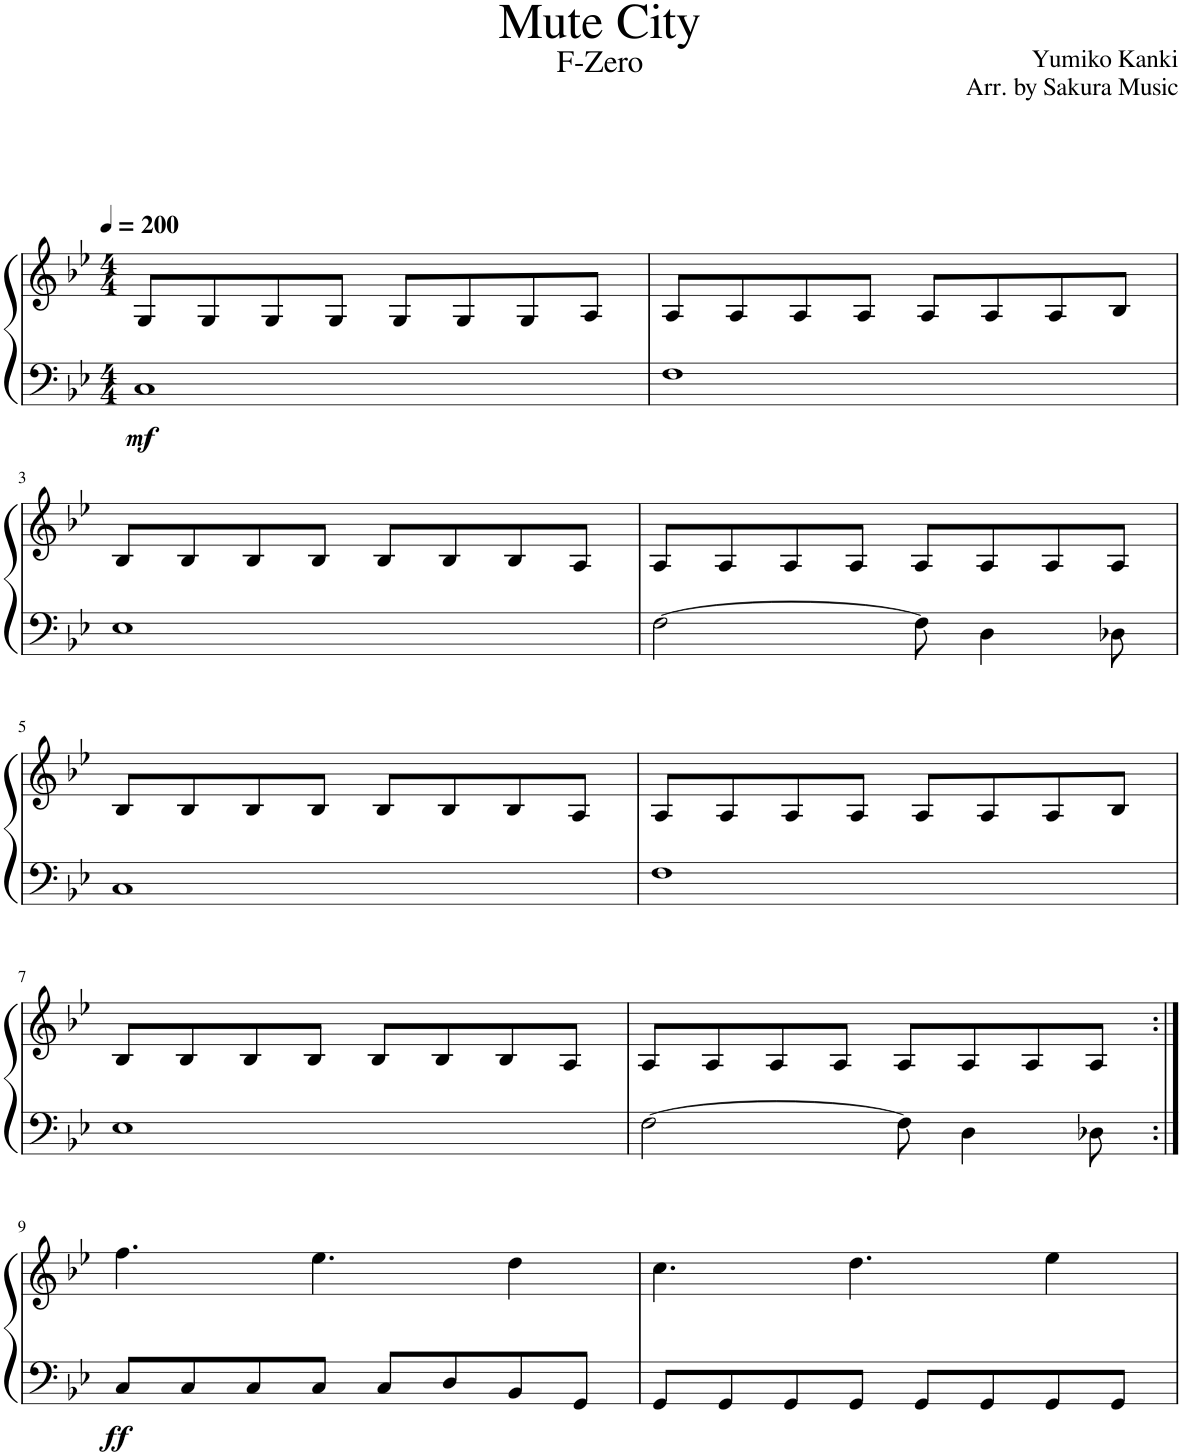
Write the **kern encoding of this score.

**kern	**kern	**dynam
*part1	*part1	*part1
*staff2	*staff1	*staff1/2
*I"Piano	*	*
*I'Pno.	*	*
*clefF4	*clefG2	*
*k[b-e-]	*k[b-e-]	*
*M4/4	*M4/4	*
*MM200	*MM200	*
=1	=1	=1
!	!	!LO:DY:b=2
1C	8G/L	mf
.	8G/	.
.	8G/	.
.	8G/J	.
.	8G/L	.
.	8G/	.
.	8G/	.
.	8A/J	.
=2	=2	=2
1F	8A/L	.
.	8A/	.
.	8A/	.
.	8A/J	.
.	8A/L	.
.	8A/	.
.	8A/	.
.	8B-/J	.
!!LO:LB:g=z
=3	=3	=3
1E-	8B-/L	.
.	8B-/	.
.	8B-/	.
.	8B-/J	.
.	8B-/L	.
.	8B-/	.
.	8B-/	.
.	8A/J	.
=4	=4	=4
[2F\	8A/L	.
.	8A/	.
.	8A/	.
.	8A/J	.
8F\]	8A/L	.
4D\	8A/	.
.	8A/	.
8D-X\	8A/J	.
!!LO:LB:g=z
=5	=5	=5
1C	8B-/L	.
.	8B-/	.
.	8B-/	.
.	8B-/J	.
.	8B-/L	.
.	8B-/	.
.	8B-/	.
.	8A/J	.
=6	=6	=6
1F	8A/L	.
.	8A/	.
.	8A/	.
.	8A/J	.
.	8A/L	.
.	8A/	.
.	8A/	.
.	8B-/J	.
!!LO:LB:g=z
=7	=7	=7
1E-	8B-/L	.
.	8B-/	.
.	8B-/	.
.	8B-/J	.
.	8B-/L	.
.	8B-/	.
.	8B-/	.
.	8A/J	.
=8	=8	=8
[2F\	8A/L	.
.	8A/	.
.	8A/	.
.	8A/J	.
8F\]	8A/L	.
4D\	8A/	.
.	8A/	.
8D-X\	8A/J	.
!!LO:LB:g=z
=9:|!	=9:|!	=9:|!
!	!	!LO:DY:b=2
8C/L	4.ff\	ff
8C/	.	.
8C/	.	.
8C/J	4.ee-\	.
8C/L	.	.
8D/	.	.
8BB-/	4dd\	.
8GG/J	.	.
=10	=10	=10
8GG/L	4.cc\	.
8GG/	.	.
8GG/	.	.
8GG/J	4.dd\	.
8GG/L	.	.
8GG/	.	.
8GG/	4ee-\	.
8GG/J	.	.
=	=	=
*-	*-	*-
